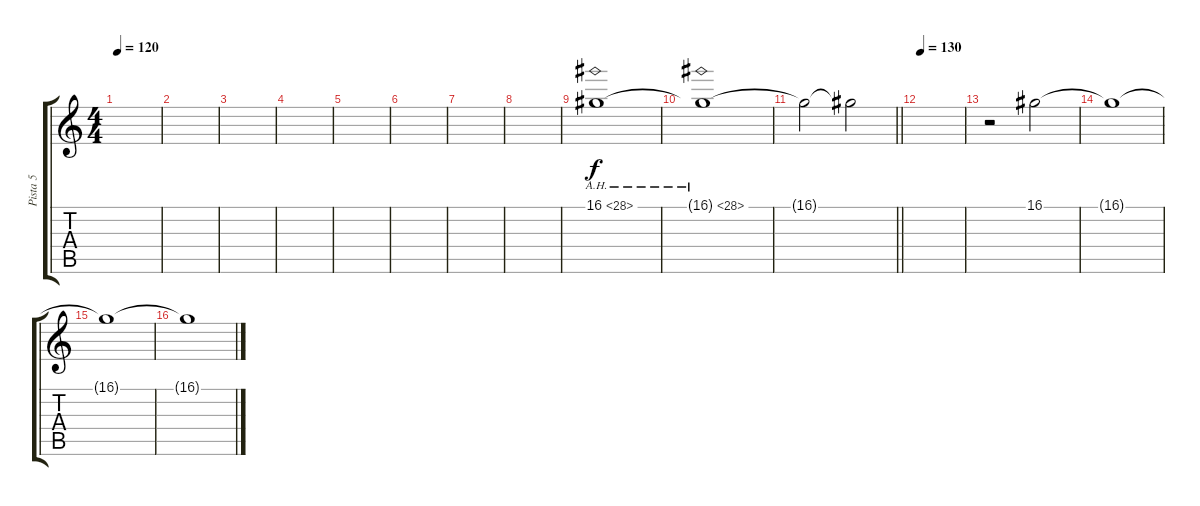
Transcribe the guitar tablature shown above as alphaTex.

\track ("Pista 5" "Pista 5") {instrument fx7echoes}
\staff {score tabs}
\tuning (E4 B3 G3 D3 A2 E2) {hide}
\ts (4 4)
\tempo 120
\clef g2
\ks c
|
|
|
|
|
|
|
|
16.1{ah 12}.1 |
16.1{ah 12 t}.1{dy f} |
\barLineRight lightlight
16.1{t}.2 16.1{t}.2{volume 5} |
\tempo 130
|
r.2{volume 1} 16.1.2{volume 10} |
16.1{t}.1 |
16.1{t}.1 |
16.1{t}.1
